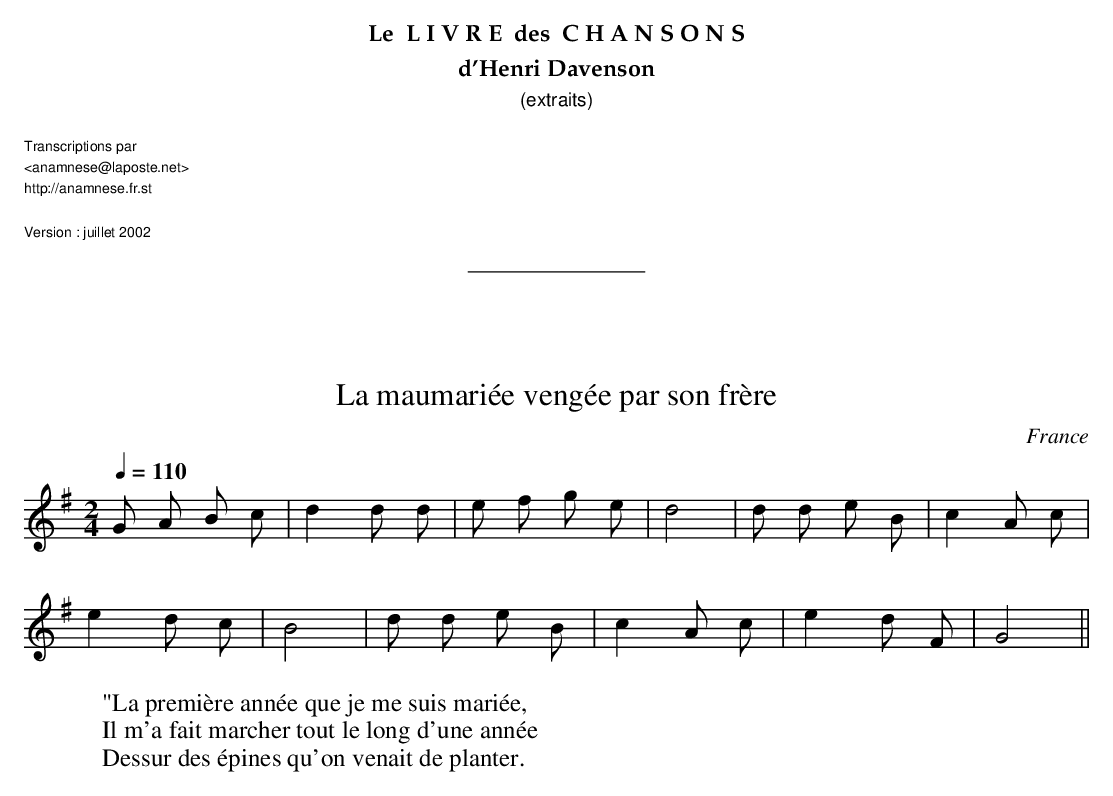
X:1
T:La maumariée vengée par son frère
O:France
M:2/4
L:1/8
Q:1/4=110
K:G
G A B c | d2 d d | e f g e | d4 | d d e B | c2 A c |!
 e2 d c | B4 | d d e B | c2 A c | e2 d F | G4 ||
W:"La première année que je me suis mariée,
W:Il m'a fait marcher tout le long d'une année
W:Dessur des épines qu'on venait de planter.
